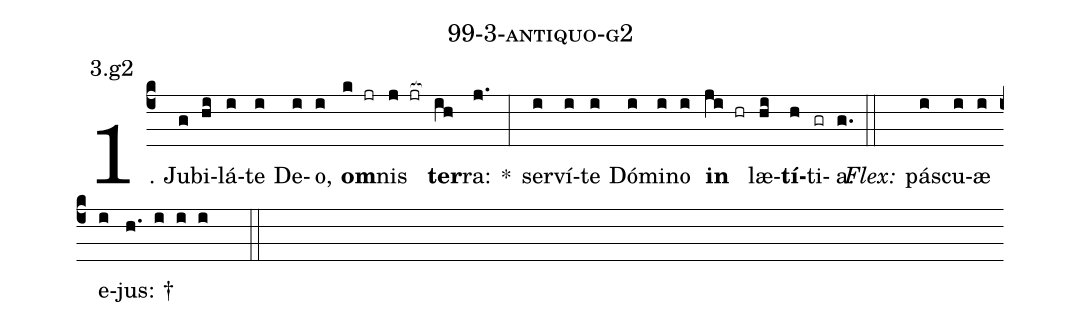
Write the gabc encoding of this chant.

name: 99-3-antiquo-g2;
annotation: 3.g2;
%%
(c4)1. Ju(g)bi(hi)lá(i)te(i) De(i)o,(i) <b>om</b>(k jr)nis(j jr[ocb:1{]) <b>ter</b>(ih[ocb:0}])ra:(j.) *(:) ser(i)ví(i)te(i) Dó(i)mi(i)no(i) <b>in</b>(ji hr) læ(hi)<b>tí</b>(h)ti(gr)a.(g.) (::)
<i>Flex:</i>()  pás(i)cu(i)æ(i) e(i)jus: †(h. i i i  ::)
